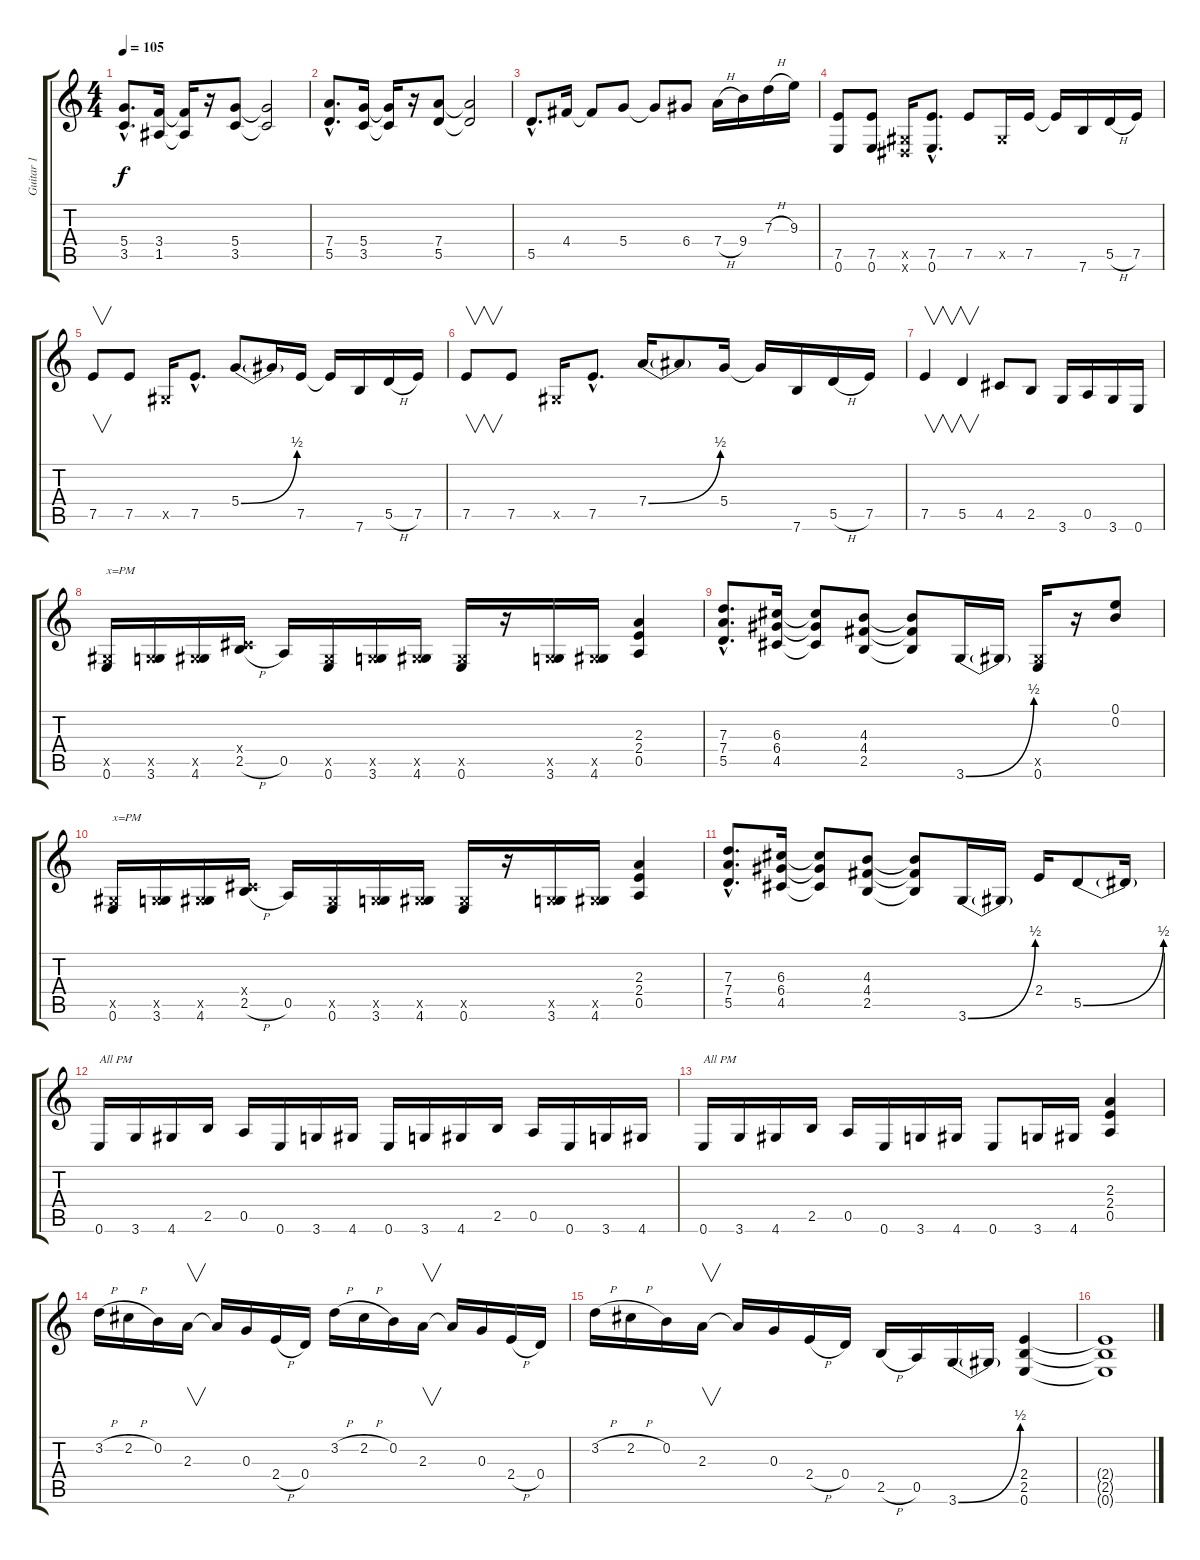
\track ("Guitar 1" "Guitar 1") {instrument overdrivenguitar}
\staff {score tabs}
\tuning (E4 B3 G3 D3 A2 E2) {hide}
\ts (4 4)
\tempo 105
\clef g2
\ks c
(5.4{hac} 3.5{hac}).8{d dy f} (3.4 1.5).16 (3.4{t} 1.5{t}).16 r.16 (5.4 3.5).8 (5.4{t} 3.5{t}).2 |
(7.4{hac} 5.5{hac}).8{d} (5.4 3.5).16 (5.4{t} 3.5{t}).16 r.16 (7.4 5.5).8 (7.4{t} 5.5{t}).2 |
5.5{hac}.8{d} 4.4.16 4.4{t}.8 5.4.8 5.4{t}.8 6.4.8 7.4{h}.16 9.4.16 7.3{h}.16 9.3.16 |
(7.5 0.6).8 (7.5 0.6).8 (-1.5{x} -1.6{x}).16 (7.5{hac} 0.6{hac}).8{d} 7.5.8 -1.5{x}.16 7.5.16 7.5{t}.16 7.6.16 5.5{h}.16 7.5.16 |
7.5.8{v} 7.5.8 -1.5{x}.16 7.5{hac}.8{d} 5.4{be (bend 0 0 60 2)}.8 5.4{t}.16 7.5.16 7.5{t}.16 7.6.16 5.5{h}.16 7.5.16 |
7.5.8{v} 7.5.8 -1.5{x}.16 7.5{hac}.8{d} 7.4{be (bend 0 0 60 2)}.16 7.4{t}.8 5.4.16 5.4{t}.16 7.6.16 5.5{h}.16 7.5.16 |
7.5.4{v} 5.5.4{v} 4.5.8 2.5.8 3.6.16 0.5.16 3.6.16 0.6.16 |
(-1.5{x} 0.6).16{txt "x=PM"} (-1.5{x} 3.6).16 (-1.5{x} 4.6).16 (-1.4{x} 2.5{h}).16 0.5.16 (-1.5{x} 0.6).16 (-1.5{x} 3.6).16 (-1.5{x} 4.6).16 (-1.5{x} 0.6).16 r.16 (-1.5{x} 3.6).16 (-1.5{x} 4.6).16 (2.3 2.4 0.5).4 |
(7.3{hac} 7.4{hac} 5.5{hac}).8{d} (6.3 6.4 4.5).16 (6.3{t} 6.4{t} 4.5{t}).8 (4.3 4.4 2.5).8 (4.3{t} 4.4{t} 2.5{t}).8 3.6{be (bend 0 0 60 2)}.16 3.6{t}.16 (-1.5{x} 0.6).16 r.16 (0.1 0.2).8 |
(-1.5{x} 0.6).16{txt "x=PM"} (-1.5{x} 3.6).16 (-1.5{x} 4.6).16 (-1.4{x} 2.5{h}).16 0.5.16 (-1.5{x} 0.6).16 (-1.5{x} 3.6).16 (-1.5{x} 4.6).16 (-1.5{x} 0.6).16 r.16 (-1.5{x} 3.6).16 (-1.5{x} 4.6).16 (2.3 2.4 0.5).4 |
(7.3{hac} 7.4{hac} 5.5{hac}).8{d} (6.3 6.4 4.5).16 (6.3{t} 6.4{t} 4.5{t}).8 (4.3 4.4 2.5).8 (4.3{t} 4.4{t} 2.5{t}).8 3.6{be (bend 0 0 60 2)}.16 3.6{t}.16 2.4.16 5.5{be (bend 0 0 60 2)}.8 5.5{t}.16 |
0.6.16{txt "All PM"} 3.6.16 4.6.16 2.5.16 0.5.16 0.6.16 3.6.16 4.6.16 0.6.16 3.6.16 4.6.16 2.5.16 0.5.16 0.6.16 3.6.16 4.6.16 |
0.6.16{txt "All PM"} 3.6.16 4.6.16 2.5.16 0.5.16 0.6.16 3.6.16 4.6.16 0.6.8 3.6.16 4.6.16 (2.3 2.4 0.5).4 |
3.2{h}.16 2.2{h}.16 0.2.16 2.3.16{v} 2.3{t}.16 0.3.16 2.4{h}.16 0.4.16 3.2{h}.16 2.2{h}.16 0.2.16 2.3.16{v} 2.3{t}.16 0.3.16 2.4{h}.16 0.4.16 |
3.2{h}.16 2.2{h}.16 0.2.16 2.3.16{v} 2.3{t}.16 0.3.16 2.4{h}.16 0.4.16 2.5{h}.16 0.5.16 3.6{be (bend 0 0 60 2)}.16 3.6{t}.16 (2.4 2.5 0.6).4 |
(2.4{t} 2.5{t} 0.6{t}).1
